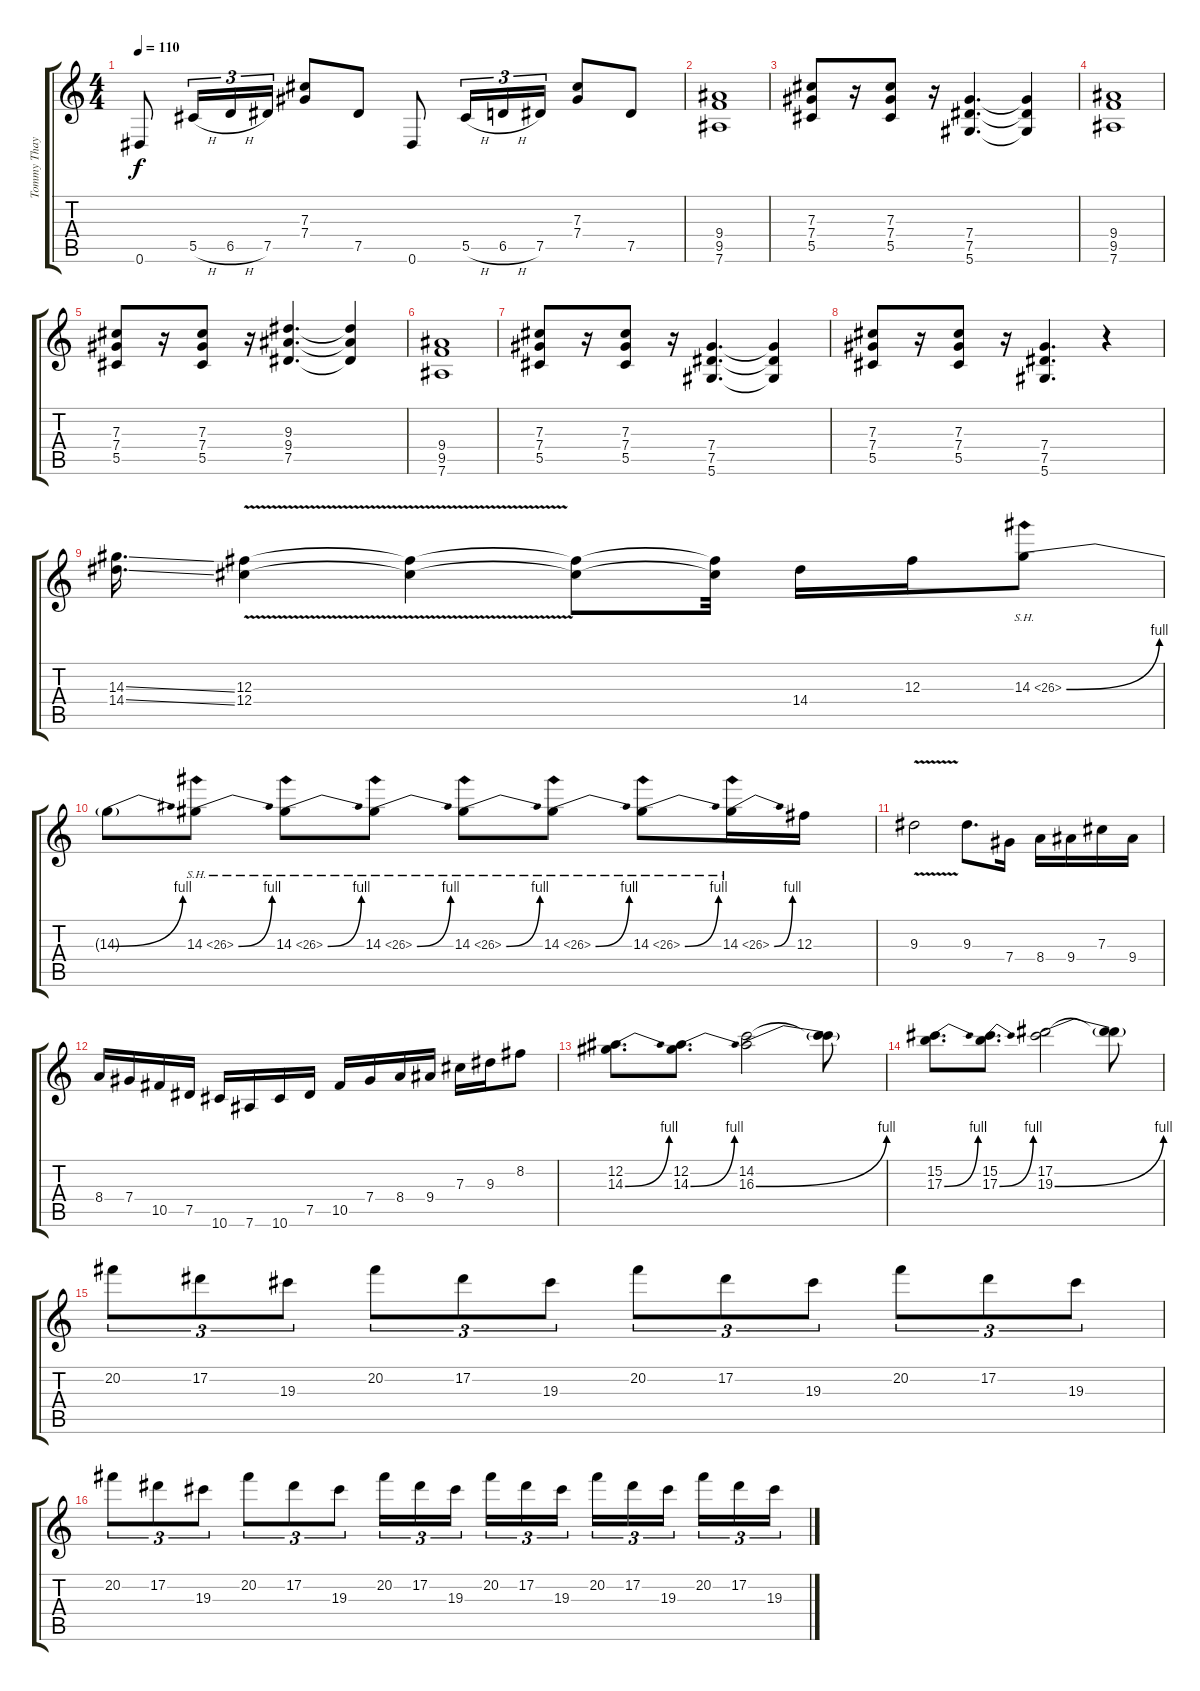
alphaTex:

\track ("Tommy Thayer" "Tommy Thay") {instrument distortionguitar}
\staff {score tabs}
\tuning (Eb4 Bb3 Gb3 Db3 Ab2 Eb2) {hide}
\ts (4 4)
\tempo 110
\clef g2
\ks c
0.6.8{dy f} 5.5{h}.16{tu (3 2)} 6.5{h}.16{tu (3 2)} 7.5.16{tu (3 2)} (7.3 7.4).8 7.5.8 0.6.8 5.5{h}.16{tu (3 2)} 6.5{h}.16{tu (3 2)} 7.5.16{tu (3 2)} (7.3 7.4).8 7.5.8 |
(9.4 9.5 7.6).1 |
(7.3 7.4 5.5).8 r.16 (7.3 7.4 5.5).8 r.16 (7.4 7.5 5.6).4{d} (7.4{t} 7.5{t} 5.6{t}).4 |
(9.4 9.5 7.6).1 |
(7.3 7.4 5.5).8 r.16 (7.3 7.4 5.5).8 r.16 (9.3 9.4 7.5).4{d} (9.3{t} 9.4{t} 7.5{t}).4 |
(9.4 9.5 7.6).1 |
(7.3 7.4 5.5).8 r.16 (7.3 7.4 5.5).8 r.16 (7.4 7.5 5.6).4{d} (7.4{t} 7.5{t} 5.6{t}).4 |
(7.3 7.4 5.5).8 r.16 (7.3 7.4 5.5).8 r.16 (7.4 7.5 5.6).4{d} r.4 |
(14.3{ss} 14.4{ss}).16{d} (12.3{v} 12.4{v}).4 (12.3{t} 12.4{t}).4 (12.3{t} 12.4{t}).8 (12.3{t} 12.4{t}).32 14.4.16 12.3.16 14.3{be (bend 0 0 60 4) sh 12}.8 |
14.3{be (bend 0 0 60 4) t}.8 14.3{be (bend 0 0 60 4) sh 12}.8 14.3{be (bend 0 0 60 4) sh 12}.8 14.3{be (bend 0 0 60 4) sh 12}.8 14.3{be (bend 0 0 60 4) sh 12}.8 14.3{be (bend 0 0 60 4) sh 12}.8 14.3{be (bend 0 0 60 4) sh 12}.8 14.3{be (bend 0 0 60 4) sh 12}.16 12.3.16 |
9.3{v}.2 9.3.8{d} 7.4.16 8.4.16 9.4.16 7.3.16 9.4.16 |
8.4.16 7.4.16 10.5.16 7.5.16 10.6.16 7.6.16 10.6.16 7.5.16 10.5.16 7.4.16 8.4.16 9.4.16 7.3.16 9.3.16 8.2.8 |
(12.2 14.3{be (bend 0 0 60 4)}).8{d} (12.2 14.3{be (bend 0 0 60 4)}).8{d} (14.2 16.3{be (bend 0 0 60 4)}).2 (14.2{t} 16.3{t}).8 |
(15.2 17.3{be (bend 0 0 60 4)}).8{d} (15.2 17.3{be (bend 0 0 60 4)}).8{d} (17.2 19.3{be (bend 0 0 60 4)}).2 (17.2{t} 19.3{t}).8 |
20.2.8{tu (3 2)} 17.2.8{tu (3 2)} 19.3.8{tu (3 2)} 20.2.8{tu (3 2)} 17.2.8{tu (3 2)} 19.3.8{tu (3 2)} 20.2.8{tu (3 2)} 17.2.8{tu (3 2)} 19.3.8{tu (3 2)} 20.2.8{tu (3 2)} 17.2.8{tu (3 2)} 19.3.8{tu (3 2)} |
20.2.8{tu (3 2)} 17.2.8{tu (3 2)} 19.3.8{tu (3 2)} 20.2.8{tu (3 2)} 17.2.8{tu (3 2)} 19.3.8{tu (3 2)} 20.2.16{tu (3 2)} 17.2.16{tu (3 2)} 19.3.16{tu (3 2) beam splitsecondary} 20.2.16{tu (3 2)} 17.2.16{tu (3 2)} 19.3.16{tu (3 2)} 20.2.16{tu (3 2)} 17.2.16{tu (3 2)} 19.3.16{tu (3 2) beam splitsecondary} 20.2.16{tu (3 2)} 17.2.16{tu (3 2)} 19.3.16{tu (3 2)}
